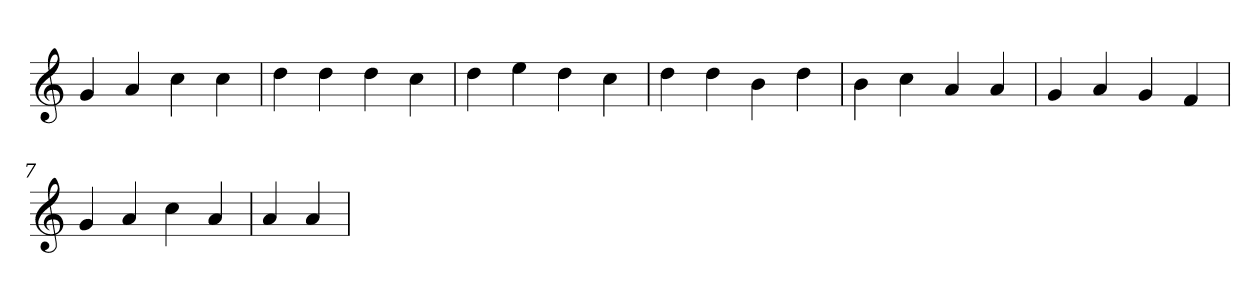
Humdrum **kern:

**kern
*part1
*staff1
*clefG2
=1
4g
4a
4cc
4cc
=2
4dd
4dd
4dd
4cc
=3
4dd
4ee
4dd
4cc
=4
4dd
4dd
4b
4dd
=5
4b
4cc
4a
4a
=6
4g
4a
4g
4f
=7
4g
4a
4cc
4a
=8
4a
4a
=
*-
